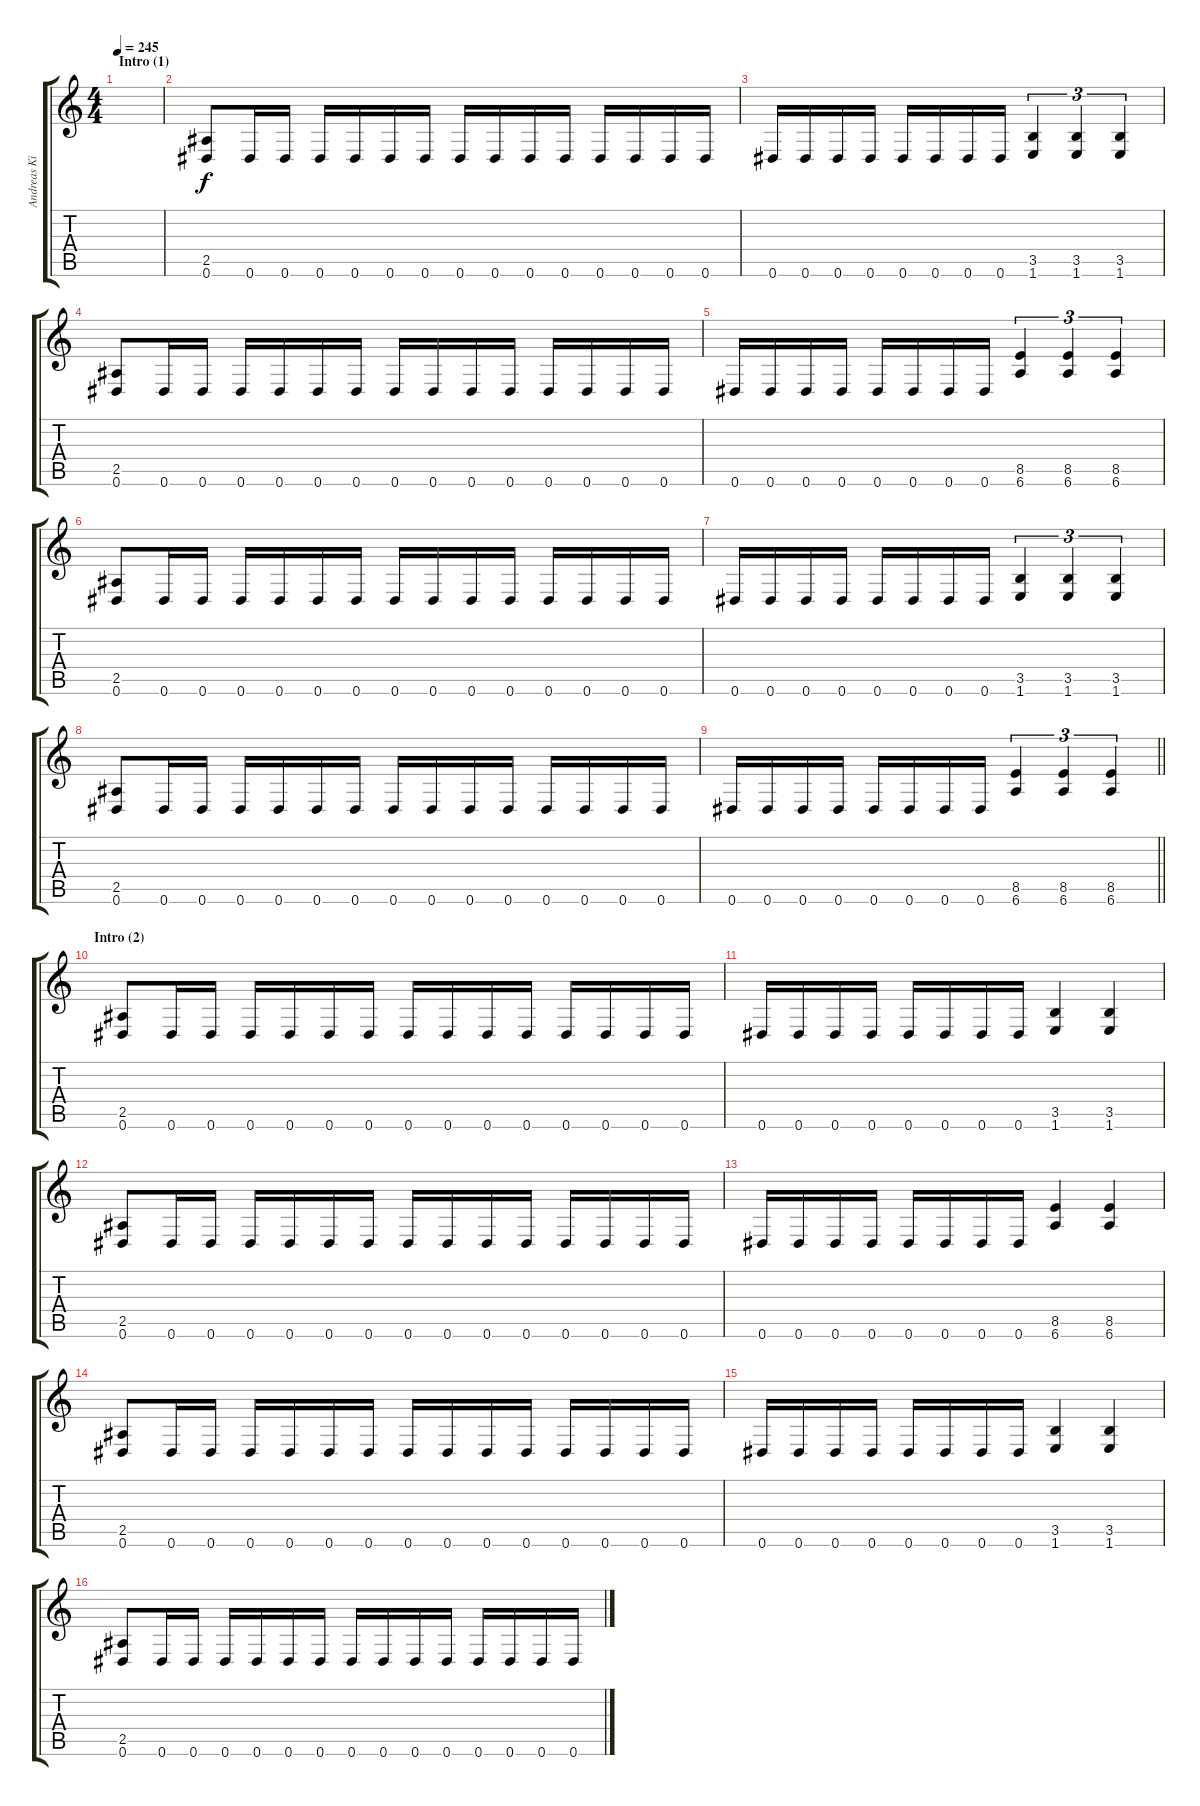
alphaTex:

\track ("Andreas Kisser" "Andreas Ki") {instrument distortionguitar}
\staff {score tabs}
\tuning (Eb4 Bb3 Gb3 Db3 Ab2 Eb2) {hide}
\ts (4 4)
\section ("" "Intro (1)")
\tempo 245
\clef g2
\ks c
|
(2.5 0.6).8 0.6.16 0.6.16 0.6.16 0.6.16 0.6.16 0.6.16 0.6.16 0.6.16 0.6.16 0.6.16 0.6.16 0.6.16 0.6.16 0.6.16 |
0.6.16 0.6.16 0.6.16 0.6.16 0.6.16 0.6.16 0.6.16 0.6.16 (3.5 1.6).4{tu (3 2)} (3.5 1.6).4{tu (3 2)} (3.5 1.6).4{tu (3 2)} |
(2.5 0.6).8 0.6.16 0.6.16 0.6.16 0.6.16 0.6.16 0.6.16 0.6.16 0.6.16 0.6.16 0.6.16 0.6.16 0.6.16 0.6.16 0.6.16 |
0.6.16 0.6.16 0.6.16 0.6.16 0.6.16 0.6.16 0.6.16 0.6.16 (8.5 6.6).4{tu (3 2)} (8.5 6.6).4{tu (3 2)} (8.5 6.6).4{tu (3 2)} |
(2.5 0.6).8 0.6.16 0.6.16 0.6.16 0.6.16 0.6.16 0.6.16 0.6.16 0.6.16 0.6.16 0.6.16 0.6.16 0.6.16 0.6.16 0.6.16 |
0.6.16 0.6.16 0.6.16 0.6.16 0.6.16 0.6.16 0.6.16 0.6.16 (3.5 1.6).4{tu (3 2)} (3.5 1.6).4{tu (3 2)} (3.5 1.6).4{tu (3 2)} |
(2.5 0.6).8 0.6.16 0.6.16 0.6.16 0.6.16 0.6.16 0.6.16 0.6.16 0.6.16 0.6.16 0.6.16 0.6.16 0.6.16 0.6.16 0.6.16 |
\barLineRight lightlight
0.6.16 0.6.16 0.6.16 0.6.16 0.6.16 0.6.16 0.6.16 0.6.16 (8.5 6.6).4{tu (3 2)} (8.5 6.6).4{tu (3 2)} (8.5 6.6).4{tu (3 2)} |
\section ("" "Intro (2)")
(2.5 0.6).8 0.6.16 0.6.16 0.6.16 0.6.16 0.6.16 0.6.16 0.6.16 0.6.16 0.6.16 0.6.16 0.6.16 0.6.16 0.6.16 0.6.16 |
0.6.16 0.6.16 0.6.16 0.6.16 0.6.16 0.6.16 0.6.16 0.6.16 (3.5 1.6).4 (3.5 1.6).4 |
(2.5 0.6).8 0.6.16 0.6.16 0.6.16 0.6.16 0.6.16 0.6.16 0.6.16 0.6.16 0.6.16 0.6.16 0.6.16 0.6.16 0.6.16 0.6.16 |
0.6.16 0.6.16 0.6.16 0.6.16 0.6.16 0.6.16 0.6.16 0.6.16 (8.5 6.6).4 (8.5 6.6).4 |
(2.5 0.6).8 0.6.16 0.6.16 0.6.16 0.6.16 0.6.16 0.6.16 0.6.16 0.6.16 0.6.16 0.6.16 0.6.16 0.6.16 0.6.16 0.6.16 |
0.6.16 0.6.16 0.6.16 0.6.16 0.6.16 0.6.16 0.6.16 0.6.16 (3.5 1.6).4 (3.5 1.6).4 |
(2.5 0.6).8 0.6.16 0.6.16 0.6.16 0.6.16 0.6.16 0.6.16 0.6.16 0.6.16 0.6.16 0.6.16 0.6.16 0.6.16 0.6.16 0.6.16
